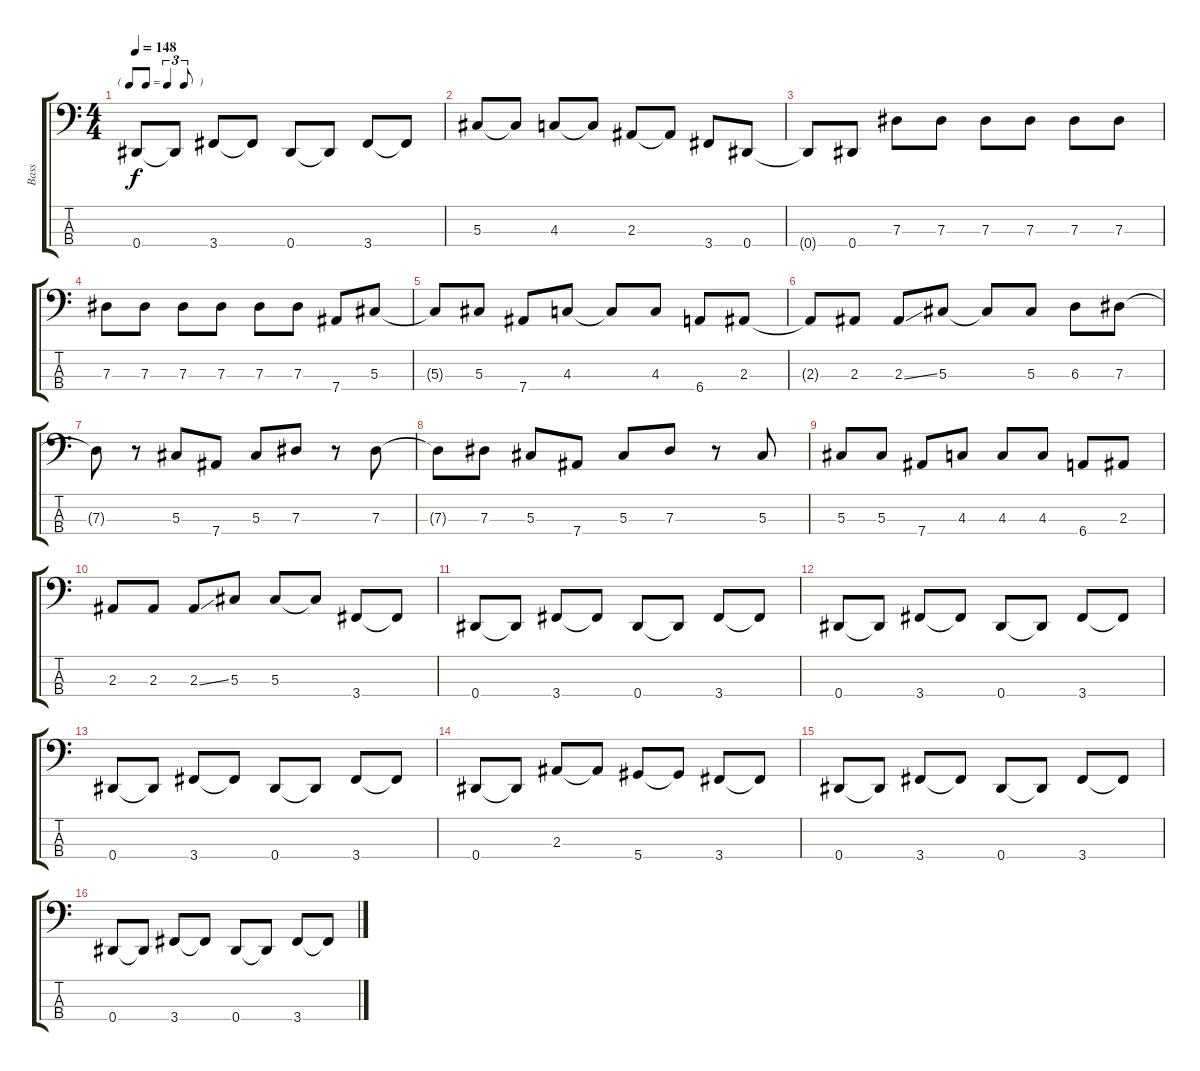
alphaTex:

\track ("Bass" "Bass") {instrument electricbassfinger}
\staff {score tabs}
\tuning (Gb2 Db2 Ab1 Eb1) {hide}
\ts (4 4)
\tf triplet8th
\tempo 148
\clef f4
\ks c
0.4.8{dy f} 0.4{t}.8 3.4.8 3.4{t}.8 0.4.8 0.4{t}.8 3.4.8 3.4{t}.8 |
5.3.8 5.3{t}.8 4.3.8 4.3{t}.8 2.3.8 2.3{t}.8 3.4.8 0.4.8 |
0.4{t}.8 0.4.8 7.3.8 7.3.8 7.3.8 7.3.8 7.3.8 7.3.8 |
7.3.8 7.3.8 7.3.8 7.3.8 7.3.8 7.3.8 7.4.8 5.3.8 |
5.3{t}.8 5.3.8 7.4.8 4.3.8 4.3{t}.8 4.3.8 6.4.8 2.3.8 |
2.3{t}.8 2.3.8 2.3{ss}.8 5.3.8 5.3{t}.8 5.3.8 6.3.8 7.3.8 |
7.3{t}.8 r.8 5.3.8 7.4.8 5.3.8 7.3.8 r.8 7.3.8 |
7.3{t}.8 7.3.8 5.3.8 7.4.8 5.3.8 7.3.8 r.8 5.3.8 |
5.3.8 5.3.8 7.4.8 4.3.8 4.3.8 4.3.8 6.4.8 2.3.8 |
2.3.8 2.3.8 2.3{ss}.8 5.3.8 5.3.8 5.3{t}.8 3.4.8 3.4{t}.8 |
0.4.8 0.4{t}.8 3.4.8 3.4{t}.8 0.4.8 0.4{t}.8 3.4.8 3.4{t}.8 |
0.4.8 0.4{t}.8 3.4.8 3.4{t}.8 0.4.8 0.4{t}.8 3.4.8 3.4{t}.8 |
0.4.8 0.4{t}.8 3.4.8 3.4{t}.8 0.4.8 0.4{t}.8 3.4.8 3.4{t}.8 |
0.4.8 0.4{t}.8 2.3.8 2.3{t}.8 5.4.8 5.4{t}.8 3.4.8 3.4{t}.8 |
0.4.8 0.4{t}.8 3.4.8 3.4{t}.8 0.4.8 0.4{t}.8 3.4.8 3.4{t}.8 |
0.4.8 0.4{t}.8 3.4.8 3.4{t}.8 0.4.8 0.4{t}.8 3.4.8 3.4{t}.8
